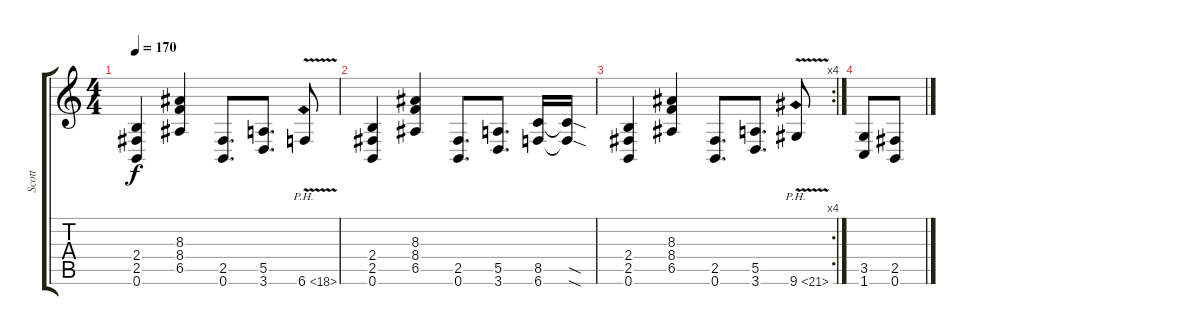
\track ("Scott" "Scott") {instrument distortionguitar}
\staff {score tabs}
\tuning (B3 Gb3 D3 A2 E2 B1) {hide}
\ts (4 4)
\tempo 170
\clef g2
\ks c
(2.4 2.5 0.6).4{dy f} (8.3 8.4 6.5).4 (2.5 0.6).8{d} (5.5 3.6).8{d} 6.6{ph 12 v}.8 |
(2.4 2.5 0.6).4 (8.3 8.4 6.5).4 (2.5 0.6).8{d} (5.5 3.6).8{d} (8.5 6.6).16 (8.5{sod t} 6.6{sod t}).16 |
\rc 4
(2.4 2.5 0.6).4 (8.3 8.4 6.5).4 (2.5 0.6).8{d} (5.5 3.6).8{d} 9.6{ph 12 v}.8 |
(3.5 1.6).8 (2.5 0.6).8
